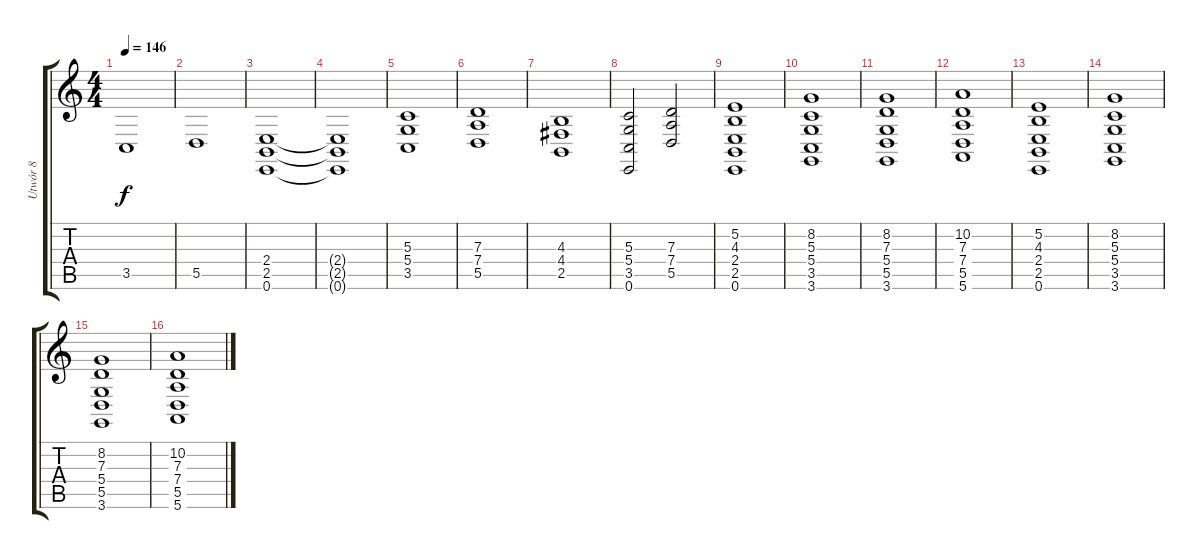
\track ("Utwór 8" "Utwór 8") {instrument synthstrings2}
\staff {score tabs}
\tuning (E4 B3 G3 D3 A2 E2) {hide}
\ts (4 4)
\tempo 146
\clef g2
\ks c
3.5.1{dy f} |
5.5.1 |
(2.4 2.5 0.6).1 |
(2.4{t} 2.5{t} 0.6{t}).1 |
(5.3 5.4 3.5).1 |
(7.3 7.4 5.5).1 |
(4.3 4.4 2.5).1 |
(5.3 5.4 3.5 0.6).2 (7.3 7.4 5.5).2 |
(5.2 4.3 2.4 2.5 0.6).1 |
(8.2 5.3 5.4 3.5 3.6).1 |
(8.2 7.3 5.4 5.5 3.6).1 |
(10.2 7.3 7.4 5.5 5.6).1 |
(5.2 4.3 2.4 2.5 0.6).1 |
(8.2 5.3 5.4 3.5 3.6).1 |
(8.2 7.3 5.4 5.5 3.6).1 |
(10.2 7.3 7.4 5.5 5.6).1
